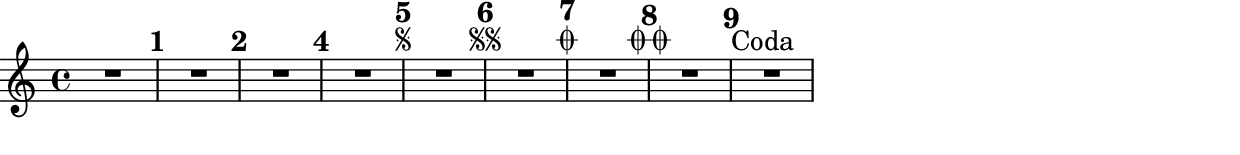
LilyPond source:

%% Generated by lilypond-book
%% Options: [exampleindent=10.16\mm,indent=0\mm,line-width=160\mm,paper-height=845.047\pt,paper-width=597.508\pt,papersize='(cons (* 597.508 pt) (* 845.047 pt))]
\include "lilypond-book-preamble.ly"


% ****************************************************************
% Start cut-&-pastable-section
% ****************************************************************

#(ly:set-option 'eps-box-padding 3.000000)



\paper {
  #(set-paper-size '(cons (* 597.508 pt) (* 845.047 pt)))
  indent = 0\mm
  line-width = 160\mm
  % offset the left padding, also add 1mm as lilypond creates cropped
  % images with a little space on the right
  line-width = #(- line-width (* mm  3.000000) (* mm 1))
}

\layout {
  
}




% ****************************************************************
% ly snippet:
% ****************************************************************
\sourcefilename "/lilypond-2.27.0/input/regression/mark-tracking-conflict-default-rehearsal-mark.ly"
\sourcefileline 0
\version "2.23.6"
#(ly:set-option 'warning-as-error #t)

\header {
  texidoc = "LilyPond issues warnings when @code{\\mark \\default}
conflicts with certain other simultaneous marks, and engraves only the
first.

Rehearsal marks 1, 2, and@tie{}4 should appear alone.  Rehearsal marks
5 to@tie{}9 should appear with various performance marks."
}

\layout {
  \context {
    \Score
    rehearsalMarkFormatter = #format-mark-numbers
  }
}

\parallelMusic upper,lower {
  R1 \mark \default |
  R1 \mark "A!"     |
  #(ly:expect-warning (ly:translate-cpp-warning-scheme
                       "conflict with event: `%s'") "rehearsal-mark-event")
  #(ly:expect-warning (ly:translate-cpp-warning-scheme
                       "discarding event: `%s'") "ad-hoc-mark-event")

  R1 \mark \default |
  R1 \mark \default |
  %% no warning

  R1 \mark \default |
  R1 \mark 4        |
  %% no warning

  R1 \mark \default |
  R1 \segnoMark \default |
  %% no warning

  R1 \mark \default |
  R1 \segnoMark 2 |
  %% no warning

  R1 \mark \default |
  R1 \codaMark \default |
  %% no warning

  R1 \mark \default |
  R1 \codaMark 2 |
  %% no warning

  R1 \mark \default |
  R1 \sectionLabel "Coda" |
  %% no warning

  R1 |
  R1 |
}

\new Staff <<
  \new Voice \upper
  \new Voice \lower
>>



% ****************************************************************
% end ly snippet
% ****************************************************************
